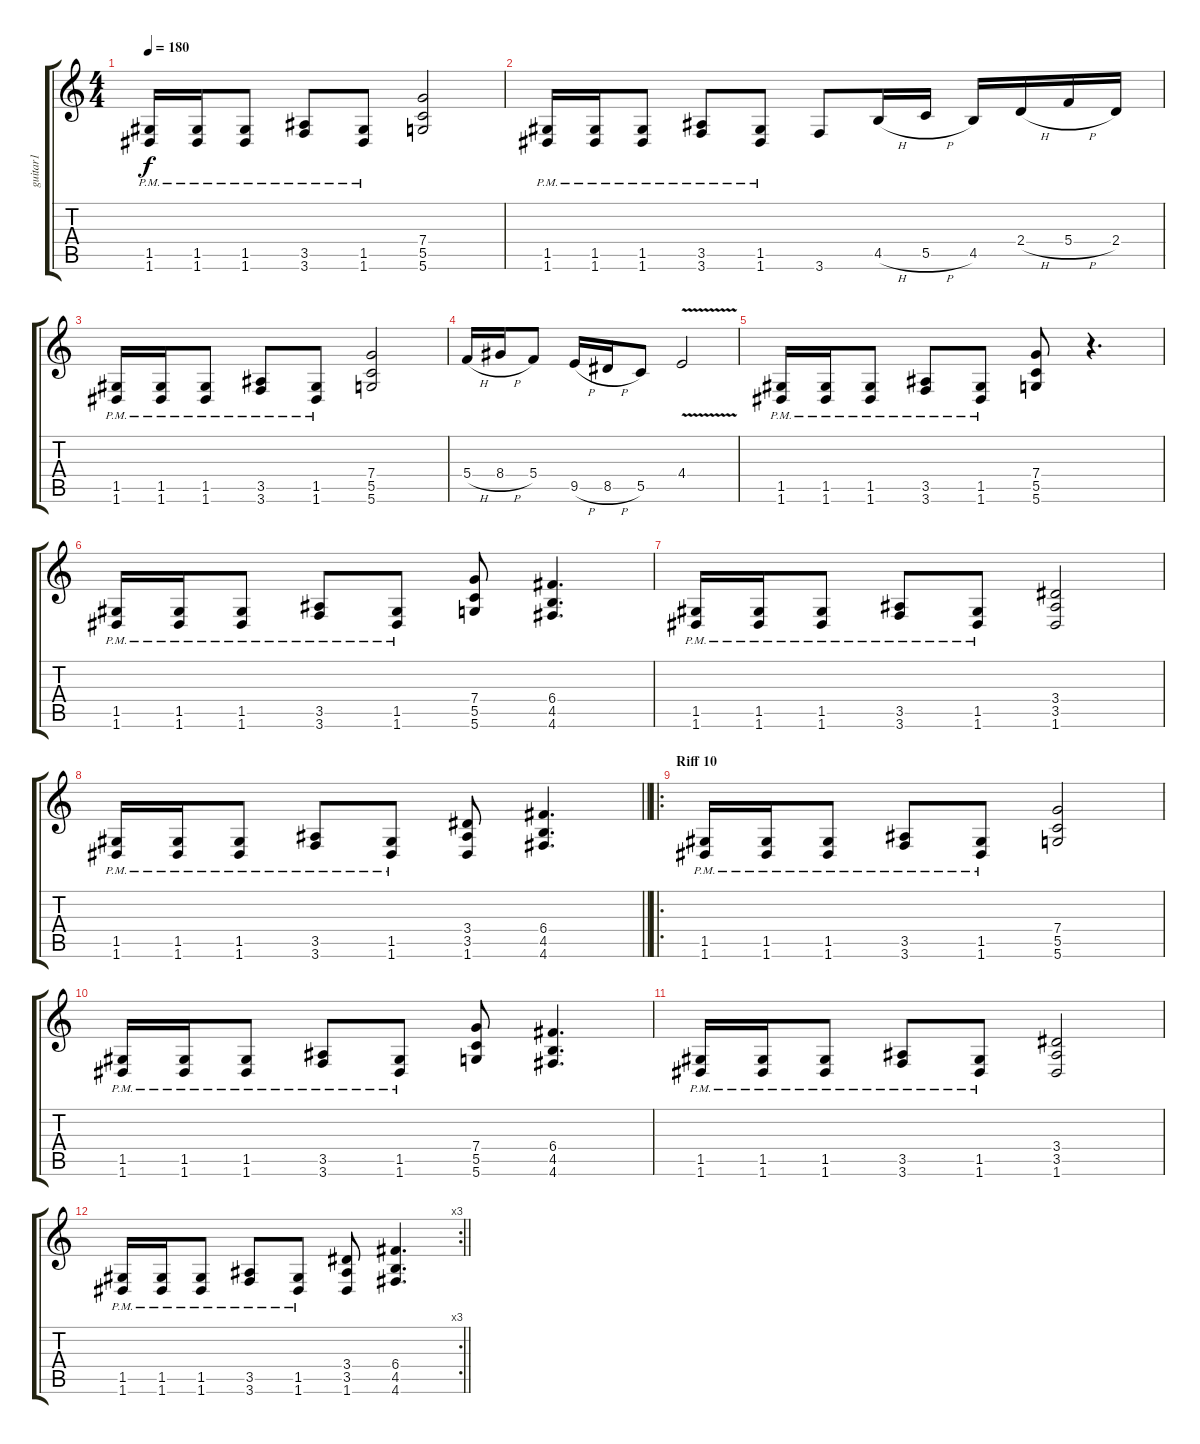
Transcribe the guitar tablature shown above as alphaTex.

\track ("guitar1" "guitar1") {instrument distortionguitar}
\staff {score tabs}
\tuning (D4 A3 F3 C3 G2 D2) {hide}
\ts (4 4)
\tempo 180
\clef g2
\ks c
(1.5{pm} 1.6{pm}).16{dy f instrument distortionguitar} (1.5{pm} 1.6{pm}).16 (1.5{pm} 1.6{pm}).8 (3.5{pm} 3.6{pm}).8 (1.5{pm} 1.6{pm}).8 (7.4 5.5 5.6).2 |
(1.5{pm} 1.6{pm}).16{instrument distortionguitar} (1.5{pm} 1.6{pm}).16 (1.5{pm} 1.6{pm}).8 (3.5{pm} 3.6{pm}).8 (1.5{pm} 1.6{pm}).8 3.6.8 4.5{h}.16 5.5{h}.16 4.5.16 2.4{h}.16 5.4{h}.16 2.4.16 |
(1.5{pm} 1.6{pm}).16 (1.5{pm} 1.6{pm}).16 (1.5{pm} 1.6{pm}).8 (3.5{pm} 3.6{pm}).8 (1.5{pm} 1.6{pm}).8 (7.4 5.5 5.6).2 |
5.4{h}.16 8.4{h}.16 5.4.8 9.5{h}.16 8.5{h}.16 5.5.8 4.4{v}.2{instrument guitarharmonics} |
(1.5{pm} 1.6{pm}).16{instrument distortionguitar} (1.5{pm} 1.6{pm}).16 (1.5{pm} 1.6{pm}).8 (3.5{pm} 3.6{pm}).8 (1.5{pm} 1.6{pm}).8 (7.4 5.5 5.6).8 r.4{d} |
(1.5{pm} 1.6{pm}).16{instrument distortionguitar} (1.5{pm} 1.6{pm}).16 (1.5{pm} 1.6{pm}).8 (3.5{pm} 3.6{pm}).8 (1.5{pm} 1.6{pm}).8 (7.4 5.5 5.6).8 (6.4 4.5 4.6).4{d} |
(1.5{pm} 1.6{pm}).16 (1.5{pm} 1.6{pm}).16 (1.5{pm} 1.6{pm}).8 (3.5{pm} 3.6{pm}).8 (1.5{pm} 1.6{pm}).8 (3.4 3.5 1.6).2 |
\barLineRight lightlight
(1.5{pm} 1.6{pm}).16 (1.5{pm} 1.6{pm}).16 (1.5{pm} 1.6{pm}).8 (3.5{pm} 3.6{pm}).8 (1.5{pm} 1.6{pm}).8 (3.4 3.5 1.6).8 (6.4 4.5 4.6).4{d} |
\ro
\section ("" "Riff 10")
(1.5{pm} 1.6{pm}).16 (1.5{pm} 1.6{pm}).16 (1.5{pm} 1.6{pm}).8 (3.5{pm} 3.6{pm}).8 (1.5{pm} 1.6{pm}).8 (7.4 5.5 5.6).2 |
(1.5{pm} 1.6{pm}).16{instrument distortionguitar} (1.5{pm} 1.6{pm}).16 (1.5{pm} 1.6{pm}).8 (3.5{pm} 3.6{pm}).8 (1.5{pm} 1.6{pm}).8 (7.4 5.5 5.6).8 (6.4 4.5 4.6).4{d} |
(1.5{pm} 1.6{pm}).16 (1.5{pm} 1.6{pm}).16 (1.5{pm} 1.6{pm}).8 (3.5{pm} 3.6{pm}).8 (1.5{pm} 1.6{pm}).8 (3.4 3.5 1.6).2 |
\rc 3
\barLineRight lightlight
(1.5{pm} 1.6{pm}).16 (1.5{pm} 1.6{pm}).16 (1.5{pm} 1.6{pm}).8 (3.5{pm} 3.6{pm}).8 (1.5{pm} 1.6{pm}).8 (3.4 3.5 1.6).8 (6.4 4.5 4.6).4{d}
